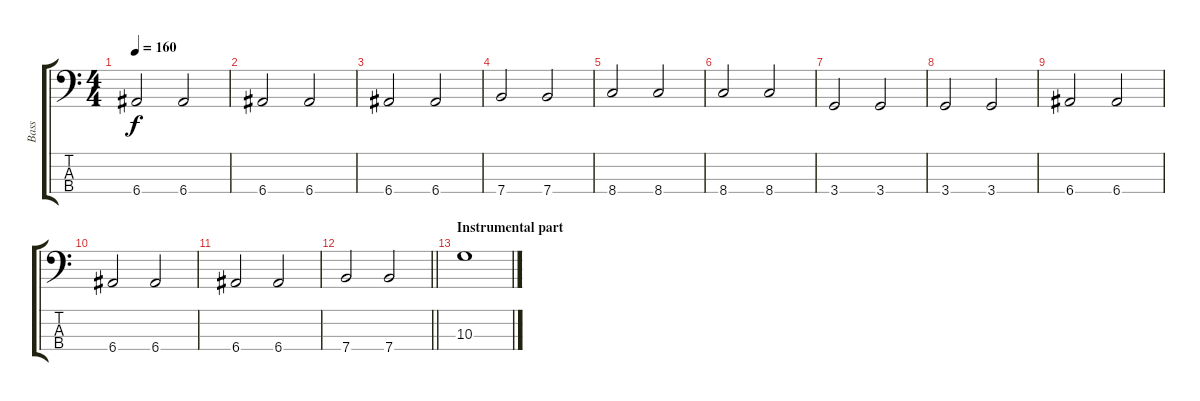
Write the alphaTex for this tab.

\track ("Bass" "Bass") {instrument electricbassfinger}
\staff {score tabs}
\tuning (G2 D2 A1 E1) {hide}
\ts (4 4)
\tempo 160
\clef f4
\ks c
6.4.2{dy f} 6.4.2 |
6.4.2 6.4.2 |
6.4.2 6.4.2 |
7.4.2 7.4.2 |
8.4.2 8.4.2 |
8.4.2 8.4.2 |
3.4.2 3.4.2 |
3.4.2 3.4.2 |
6.4.2 6.4.2 |
6.4.2 6.4.2 |
6.4.2 6.4.2 |
\barLineRight lightlight
7.4.2 7.4.2 |
\section ("" "Instrumental part")
10.3.1
